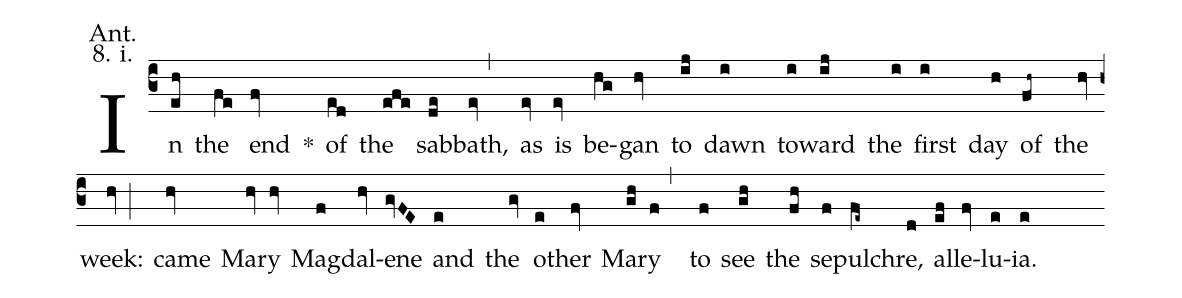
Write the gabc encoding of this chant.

annotation: Ant.;
annotation: 8. i.;
%%
(c3) In(eh) the(fe) end(fv) <sp>*</sp>() of(ed) the(efe) sab(de)bath,(ev,) as(ev) is(ev) be(hg)gan(hv) to(ij) dawn(i) to(i)ward(ij) the(i) first(i) day(h) of(fh~) the(hv) week:(hv;) came(hv) Ma(hv)ry(hv) Mag(f)dal(hv)ene(gvFE) and(e) the(gv) o(e)ther(fv) Ma(gh)ry(f,) to(f) see(gh) the(fh) se(f)pul(fe~)chre,(d) al(ef)le(fv)lu(e)ia.(e)
